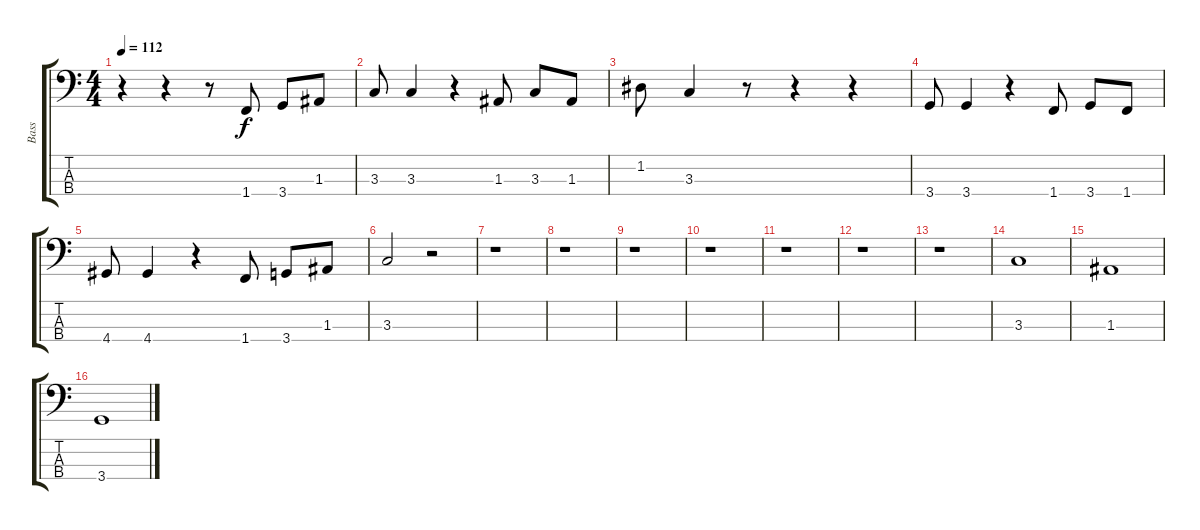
\track ("Bass" "Bass") {instrument electricbassfinger}
\staff {score tabs}
\tuning (G2 D2 A1 E1) {hide}
\ts (4 4)
\tempo 112
\clef f4
\ks c
r.4{dy f instrument electricbassfinger} r.4 r.8 1.4.8 3.4.8 1.3.8 |
3.3.8 3.3.4 r.4 1.3.8 3.3.8 1.3.8 |
1.2.8 3.3.4 r.8 r.4 r.4 |
3.4.8 3.4.4 r.4 1.4.8 3.4.8 1.4.8 |
4.4.8 4.4.4 r.4 1.4.8 3.4.8 1.3.8 |
3.3.2 r.2 |
r.1 |
r.1 |
r.1 |
r.1 |
r.1 |
r.1 |
r.1 |
3.3.1 |
1.3.1 |
3.4.1
